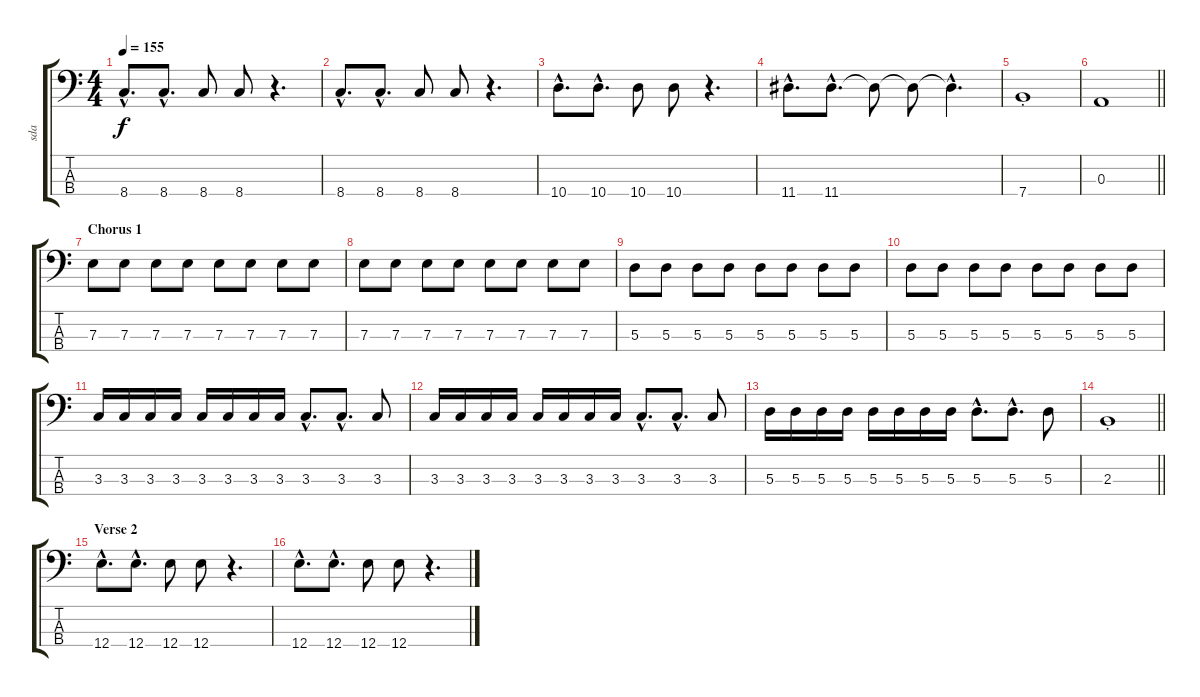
\track ("sda" "sda") {instrument electricbasspick}
\staff {score tabs}
\tuning (G2 D2 A1 E1) {hide}
\ts (4 4)
\tempo 155
\clef f4
\ks c
8.4{hac}.8{d dy f} 8.4{hac}.8{d} 8.4.8 8.4.8 r.4{d} |
8.4{hac}.8{d} 8.4{hac}.8{d} 8.4.8 8.4.8 r.4{d} |
10.4{hac}.8{d} 10.4{hac}.8{d} 10.4.8 10.4.8 r.4{d} |
11.4{hac}.8{d} 11.4{hac}.8{d} 11.4{t}.8 11.4{t}.8 11.4{hac t}.4{d} |
7.4{st}.1 |
\barLineRight lightlight
0.3.1 |
\section ("" "Chorus 1")
7.3.8 7.3.8 7.3.8 7.3.8 7.3.8 7.3.8 7.3.8 7.3.8 |
7.3.8 7.3.8 7.3.8 7.3.8 7.3.8 7.3.8 7.3.8 7.3.8 |
5.3.8 5.3.8 5.3.8 5.3.8 5.3.8 5.3.8 5.3.8 5.3.8 |
5.3.8 5.3.8 5.3.8 5.3.8 5.3.8 5.3.8 5.3.8 5.3.8 |
3.3.16 3.3.16 3.3.16 3.3.16 3.3.16 3.3.16 3.3.16 3.3.16 3.3{hac}.8{d} 3.3{hac}.8{d} 3.3.8 |
3.3.16 3.3.16 3.3.16 3.3.16 3.3.16 3.3.16 3.3.16 3.3.16 3.3{hac}.8{d} 3.3{hac}.8{d} 3.3.8 |
5.3.16 5.3.16 5.3.16 5.3.16 5.3.16 5.3.16 5.3.16 5.3.16 5.3{hac}.8{d} 5.3{hac}.8{d} 5.3.8 |
\barLineRight lightlight
2.3{st}.1 |
\section ("" "Verse 2")
12.4{hac}.8{d} 12.4{hac}.8{d} 12.4.8 12.4.8 r.4{d} |
12.4{hac}.8{d} 12.4{hac}.8{d} 12.4.8 12.4.8 r.4{d}
